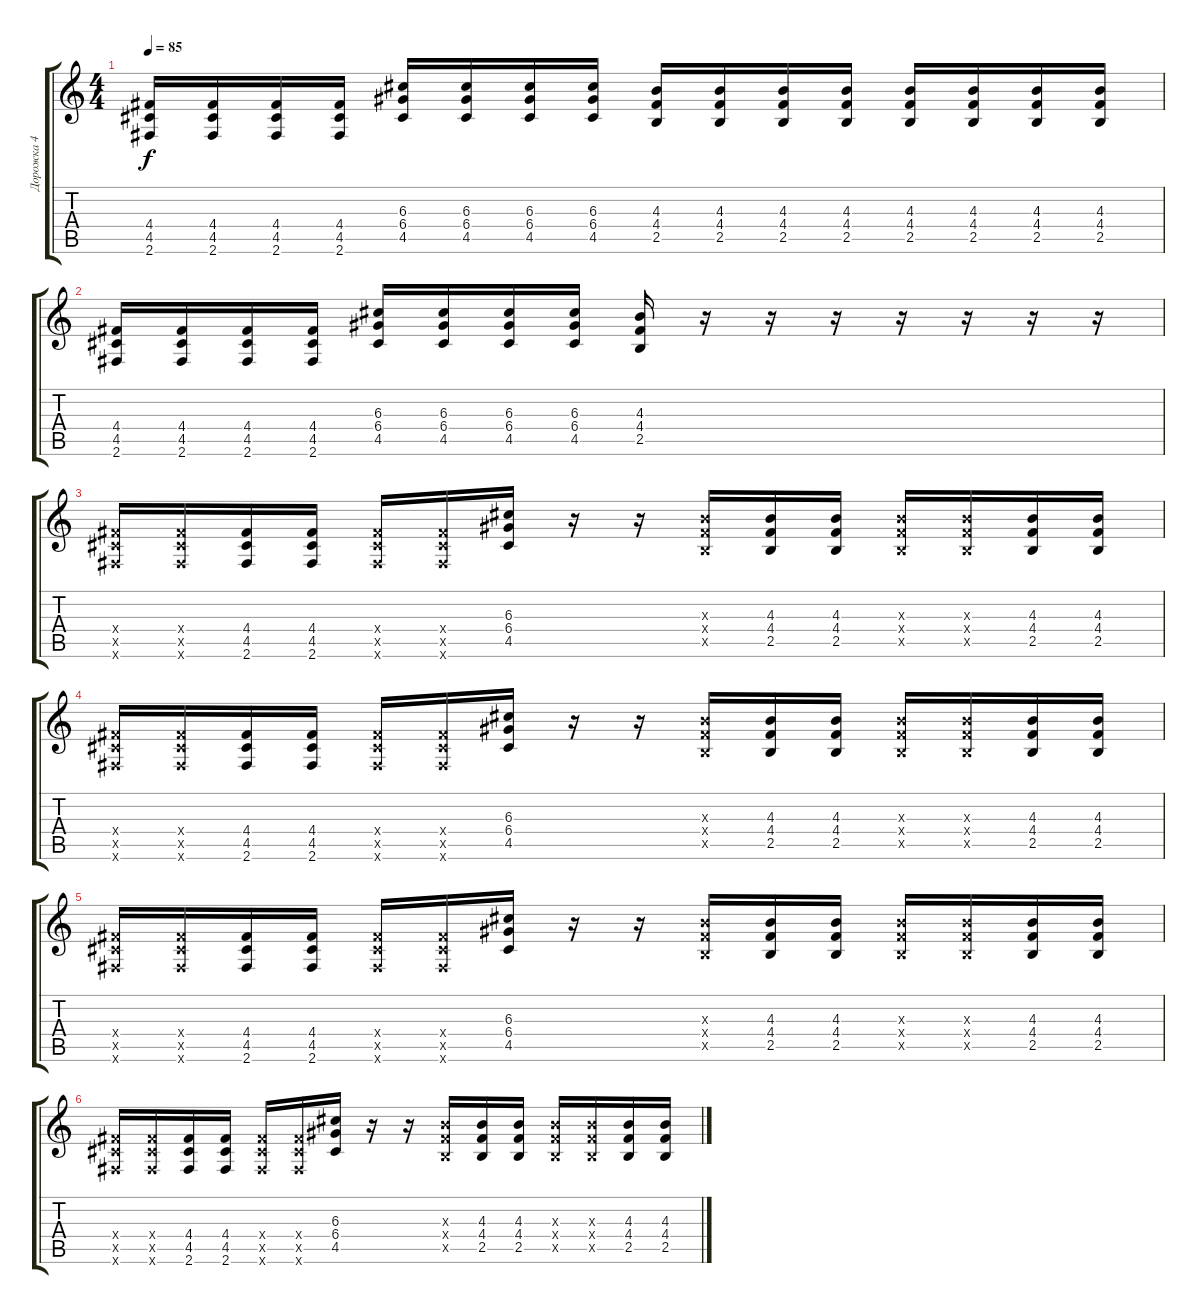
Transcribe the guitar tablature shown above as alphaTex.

\track ("Дорожка 4" "Дорожка 4") {instrument distortionguitar}
\staff {score tabs}
\tuning (E4 B3 G3 D3 A2 E2) {hide}
\ts (4 4)
\tempo 85
\clef g2
\ks c
(4.4 4.5 2.6).16{dy f} (4.4 4.5 2.6).16 (4.4 4.5 2.6).16 (4.4 4.5 2.6).16 (6.3 6.4 4.5).16 (6.3 6.4 4.5).16 (6.3 6.4 4.5).16 (6.3 6.4 4.5).16 (4.3 4.4 2.5).16 (4.3 4.4 2.5).16 (4.3 4.4 2.5).16 (4.3 4.4 2.5).16 (4.3 4.4 2.5).16 (4.3 4.4 2.5).16 (4.3 4.4 2.5).16 (4.3 4.4 2.5).16 |
(4.4 4.5 2.6).16 (4.4 4.5 2.6).16 (4.4 4.5 2.6).16 (4.4 4.5 2.6).16 (6.3 6.4 4.5).16 (6.3 6.4 4.5).16 (6.3 6.4 4.5).16 (6.3 6.4 4.5).16 (4.3 4.4 2.5).16 r.16 r.16 r.16 r.16 r.16 r.16 r.16 |
(4.4{x} 4.5{x} 2.6{x}).16 (4.4{x} 4.5{x} 2.6{x}).16 (4.4 4.5 2.6).16 (4.4 4.5 2.6).16 (4.4{x} 4.5{x} 2.6{x}).16 (4.4{x} 4.5{x} 2.6{x}).16 (6.3 6.4 4.5).16 r.16 r.16 (4.3{x} 4.4{x} 2.5{x}).16 (4.3 4.4 2.5).16 (4.3 4.4 2.5).16 (4.3{x} 4.4{x} 2.5{x}).16 (4.3{x} 4.4{x} 2.5{x}).16 (4.3 4.4 2.5).16 (4.3 4.4 2.5).16 |
(4.4{x} 4.5{x} 2.6{x}).16 (4.4{x} 4.5{x} 2.6{x}).16 (4.4 4.5 2.6).16 (4.4 4.5 2.6).16 (4.4{x} 4.5{x} 2.6{x}).16 (4.4{x} 4.5{x} 2.6{x}).16 (6.3 6.4 4.5).16 r.16 r.16 (4.3{x} 4.4{x} 2.5{x}).16 (4.3 4.4 2.5).16 (4.3 4.4 2.5).16 (4.3{x} 4.4{x} 2.5{x}).16 (4.3{x} 4.4{x} 2.5{x}).16 (4.3 4.4 2.5).16 (4.3 4.4 2.5).16 |
(4.4{x} 4.5{x} 2.6{x}).16 (4.4{x} 4.5{x} 2.6{x}).16 (4.4 4.5 2.6).16 (4.4 4.5 2.6).16 (4.4{x} 4.5{x} 2.6{x}).16 (4.4{x} 4.5{x} 2.6{x}).16 (6.3 6.4 4.5).16 r.16 r.16 (4.3{x} 4.4{x} 2.5{x}).16 (4.3 4.4 2.5).16 (4.3 4.4 2.5).16 (4.3{x} 4.4{x} 2.5{x}).16 (4.3{x} 4.4{x} 2.5{x}).16 (4.3 4.4 2.5).16 (4.3 4.4 2.5).16 |
(4.4{x} 4.5{x} 2.6{x}).16 (4.4{x} 4.5{x} 2.6{x}).16 (4.4 4.5 2.6).16 (4.4 4.5 2.6).16 (4.4{x} 4.5{x} 2.6{x}).16 (4.4{x} 4.5{x} 2.6{x}).16 (6.3 6.4 4.5).16 r.16 r.16 (4.3{x} 4.4{x} 2.5{x}).16 (4.3 4.4 2.5).16 (4.3 4.4 2.5).16 (4.3{x} 4.4{x} 2.5{x}).16 (4.3{x} 4.4{x} 2.5{x}).16 (4.3 4.4 2.5).16 (4.3 4.4 2.5).16
